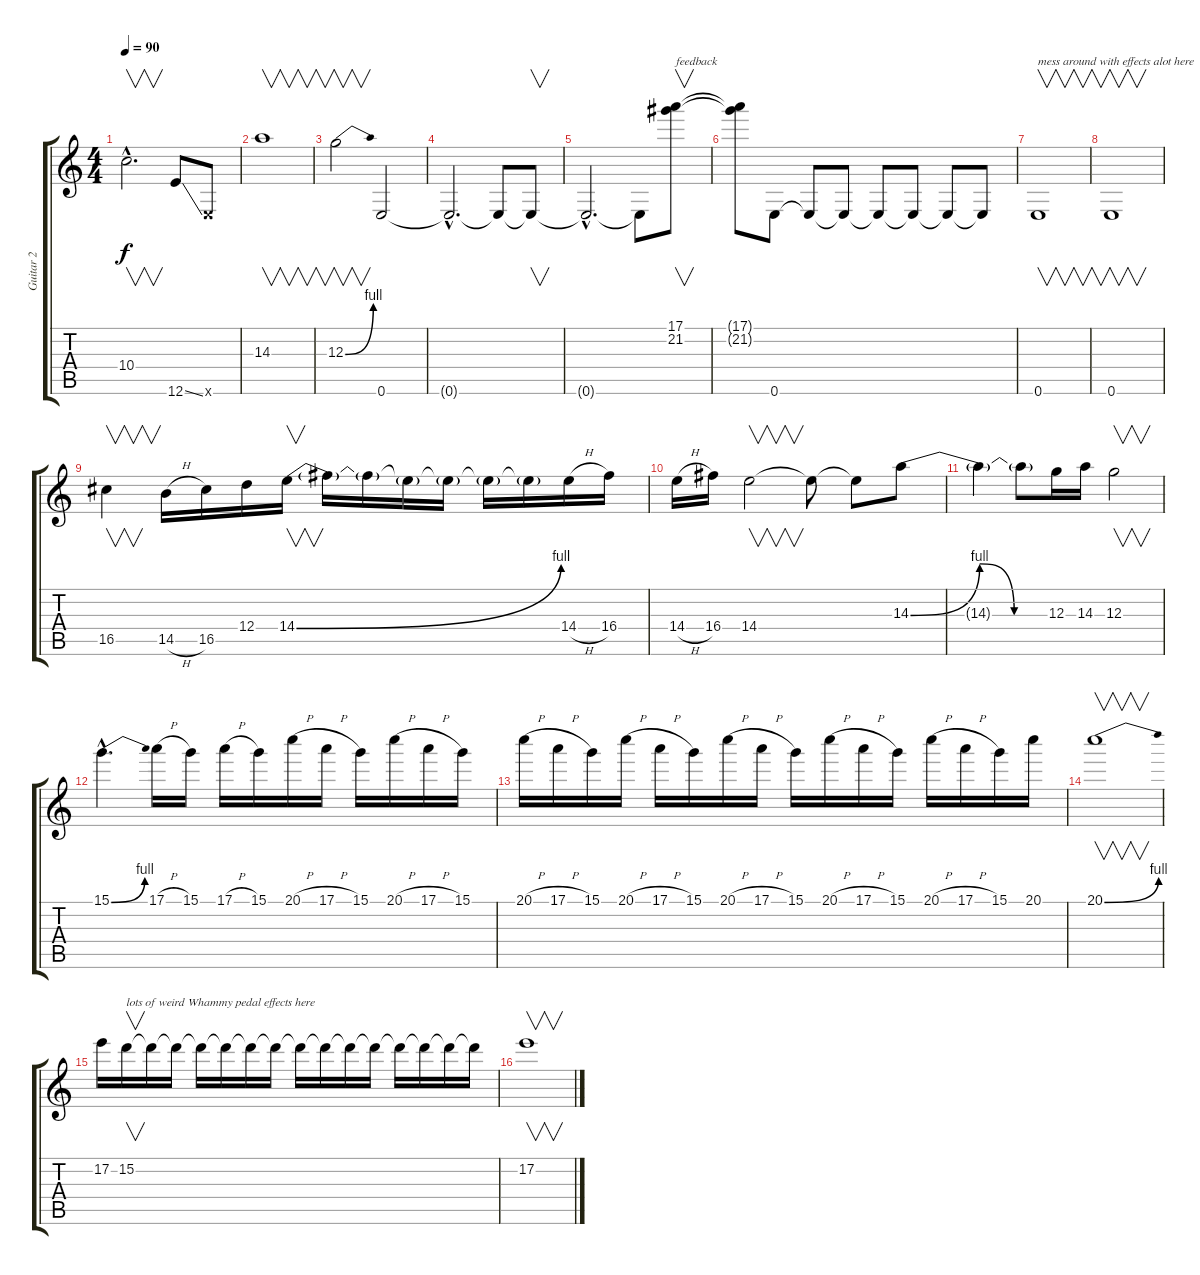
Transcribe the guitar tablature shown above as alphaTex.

\track ("Guitar 2" "Guitar 2") {instrument distortionguitar}
\staff {score tabs}
\tuning (E4 B3 G3 D3 A2 E2) {hide}
\ts (4 4)
\tempo 90
\clef g2
\ks c
10.4{hac}.2{v d dy f} 12.6{ss}.8 0.6{x}.8 |
14.3.1{v} |
12.3{be (bend 0 0 60 4)}.2{v} 0.6.2 |
0.6{hac t}.2{d} 0.6{t}.8 0.6{t}.8{v} |
0.6{hac t}.2{d} 0.6{t}.8 (17.1 21.2).8{v txt "feedback"} |
(17.1{t} 21.2{t}).8 0.6.8 0.6{t}.8 0.6{t}.8 0.6{t}.8 0.6{t}.8 0.6{t}.8 0.6{t}.8 |
0.6.1{v txt "mess around with effects alot here"} |
0.6.1{v} |
16.5.4{v} 14.5{h}.16 16.5.16 12.4.16 14.4{be (bend 0 0 60 4)}.16{v} 14.4{t}.16 14.4{t}.16 14.4{t}.16 14.4{t}.16 14.4{t}.16 14.4{t}.16 14.4{h}.16 16.4.16 |
14.4{h}.16 16.4.16 14.4.2{v} 14.4{t}.8 14.4{t}.8 14.3{be (custom 0 0 30 4 45 0 60 0)}.8 |
14.3{t}.4 14.3{t}.8 12.3.16 14.3.16 12.3.2{v} |
15.1{be (bend 0 0 60 4) hac}.4{d} 17.1{h}.16 15.1.16 17.1{h}.16 15.1.16 20.1{h}.16 17.1{h}.16 15.1.16 20.1{h}.16 17.1{h}.16 15.1.16 |
20.1{h}.16 17.1{h}.16 15.1.16 20.1{h}.16 17.1{h}.16 15.1.16 20.1{h}.16 17.1{h}.16 15.1.16 20.1{h}.16 17.1{h}.16 15.1.16 20.1{h}.16 17.1{h}.16 15.1.16 20.1.16 |
20.1{be (bend 0 0 60 4)}.1{v} |
17.2.16 15.2.16{v txt "lots of weird Whammy pedal effects here"} 15.2{t}.16 15.2{t}.16 15.2{t}.16 15.2{t}.16 15.2{t}.16 15.2{t}.16 15.2{t}.16 15.2{t}.16 15.2{t}.16 15.2{t}.16 15.2{t}.16 15.2{t}.16 15.2{t}.16 15.2{t}.16 |
17.2.1{v}
